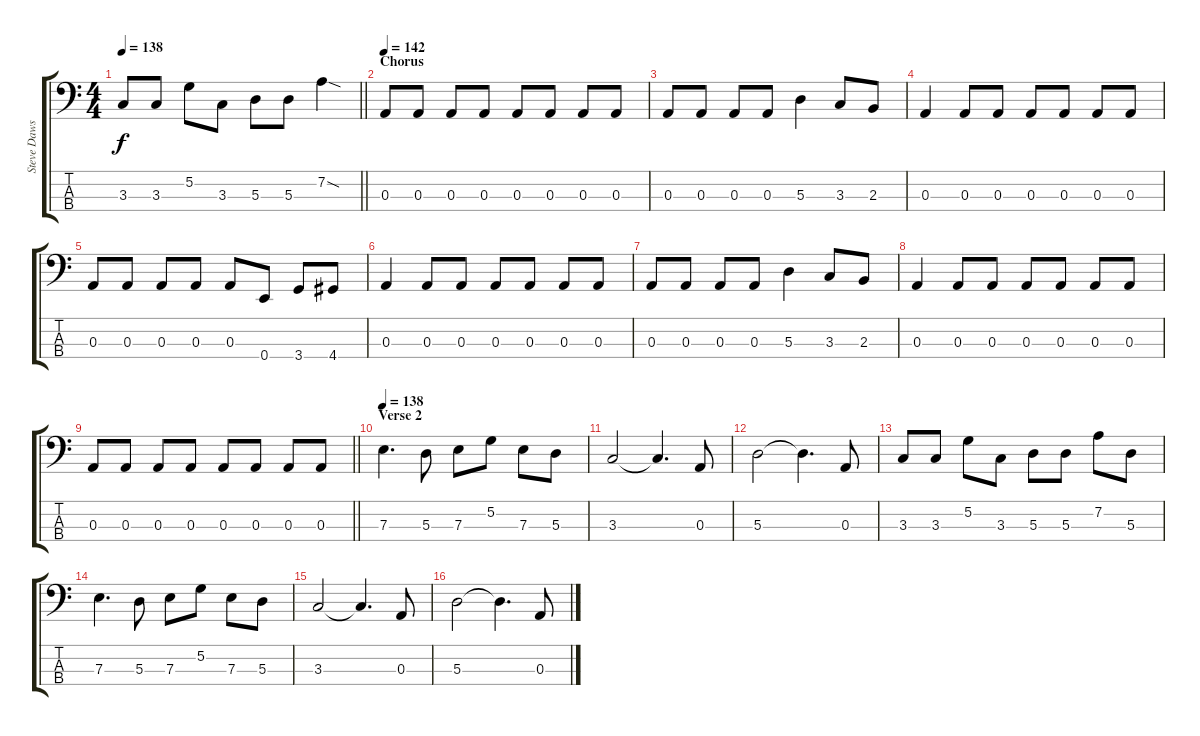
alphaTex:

\track ("Steve Dawson (Bass)" "Steve Daws") {instrument electricbassfinger}
\staff {score tabs}
\tuning (G2 D2 A1 E1) {hide}
\ts (4 4)
\tempo 138
\clef f4
\barLineRight lightlight
\ks c
3.3.8{dy f} 3.3.8 5.2.8 3.3.8 5.3.8 5.3.8 7.2{sod}.4 |
\section ("" "Chorus")
\tempo 142
0.3.8 0.3.8 0.3.8 0.3.8 0.3.8 0.3.8 0.3.8 0.3.8 |
0.3.8 0.3.8 0.3.8 0.3.8 5.3.4 3.3.8 2.3.8 |
0.3.4 0.3.8 0.3.8 0.3.8 0.3.8 0.3.8 0.3.8 |
0.3.8 0.3.8 0.3.8 0.3.8 0.3.8 0.4.8 3.4.8 4.4.8 |
0.3.4 0.3.8 0.3.8 0.3.8 0.3.8 0.3.8 0.3.8 |
0.3.8 0.3.8 0.3.8 0.3.8 5.3.4 3.3.8 2.3.8 |
0.3.4 0.3.8 0.3.8 0.3.8 0.3.8 0.3.8 0.3.8 |
\barLineRight lightlight
0.3.8 0.3.8 0.3.8 0.3.8 0.3.8 0.3.8 0.3.8 0.3.8 |
\section ("" "Verse 2")
\tempo 138
7.3.4{d} 5.3.8 7.3.8 5.2.8 7.3.8 5.3.8 |
3.3.2 3.3{t}.4{d} 0.3.8 |
5.3.2 5.3{t}.4{d} 0.3.8 |
3.3.8 3.3.8 5.2.8 3.3.8 5.3.8 5.3.8 7.2.8 5.3.8 |
7.3.4{d} 5.3.8 7.3.8 5.2.8 7.3.8 5.3.8 |
3.3.2 3.3{t}.4{d} 0.3.8 |
5.3.2 5.3{t}.4{d} 0.3.8
